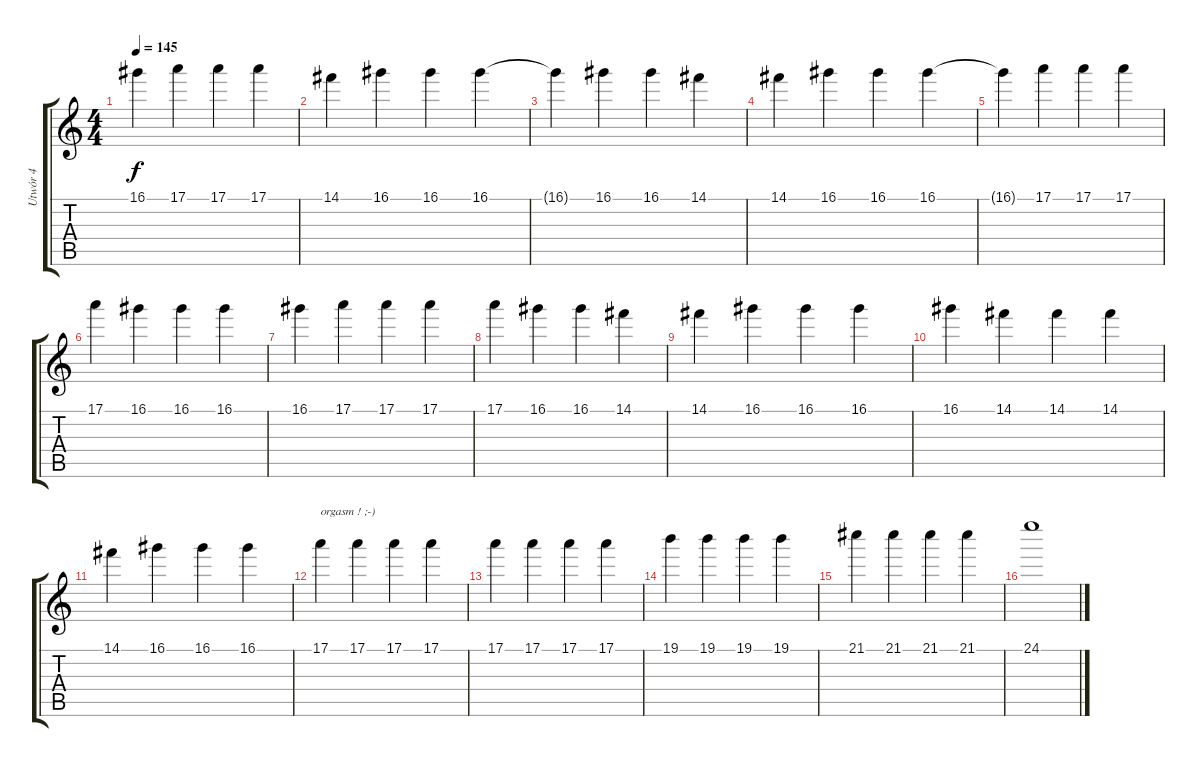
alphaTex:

\track ("Utwór 4" "Utwór 4") {instrument distortionguitar}
\staff {score tabs}
\tuning (E4 B3 G3 D3 A2 E2) {hide}
\ts (4 4)
\tempo 145
\clef g2
\ks c
16.1{t}.4{dy f} 17.1.4 17.1.4 17.1.4 |
14.1.4 16.1.4 16.1.4 16.1.4 |
16.1{t}.4 16.1.4 16.1.4 14.1.4 |
14.1.4 16.1.4 16.1.4 16.1.4 |
16.1{t}.4 17.1.4 17.1.4 17.1.4 |
17.1.4 16.1.4 16.1.4 16.1.4 |
16.1.4 17.1.4 17.1.4 17.1.4 |
17.1.4 16.1.4 16.1.4 14.1.4 |
14.1.4 16.1.4 16.1.4 16.1.4 |
16.1.4 14.1.4 14.1.4 14.1.4 |
14.1.4 16.1.4 16.1.4 16.1.4 |
17.1.4{txt "orgasm ! ;-)"} 17.1.4 17.1.4 17.1.4 |
17.1.4 17.1.4 17.1.4 17.1.4 |
19.1.4 19.1.4 19.1.4 19.1.4 |
21.1.4 21.1.4 21.1.4 21.1.4 |
24.1.1
